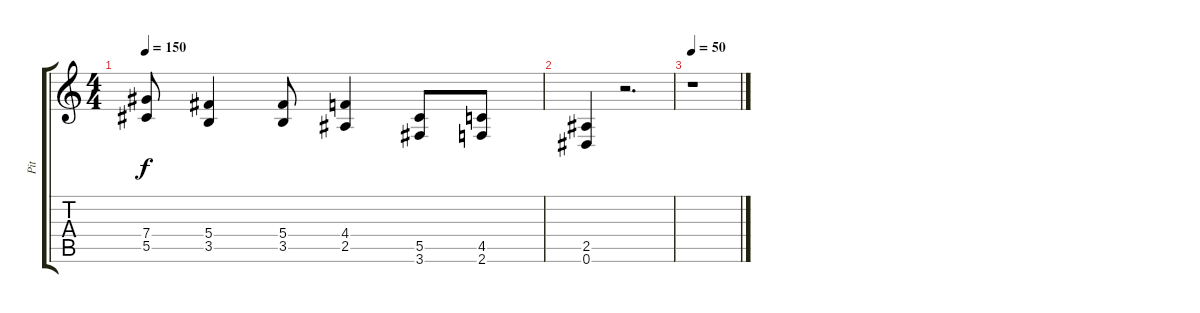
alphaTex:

\track ("Pit" "Pit") {instrument overdrivenguitar}
\staff {score tabs}
\tuning (Eb4 Bb3 Gb3 Db3 Ab2 Eb2) {hide}
\ts (4 4)
\tempo 150
\clef g2
\ks c
(7.4 5.5).8{dy f} (5.4 3.5).4 (5.4 3.5).8 (4.4 2.5).4 (5.5 3.6).8{txt " "} (4.5 2.6).8 |
(2.5 0.6).4 r.2{d} |
\tempo 50
r.1
